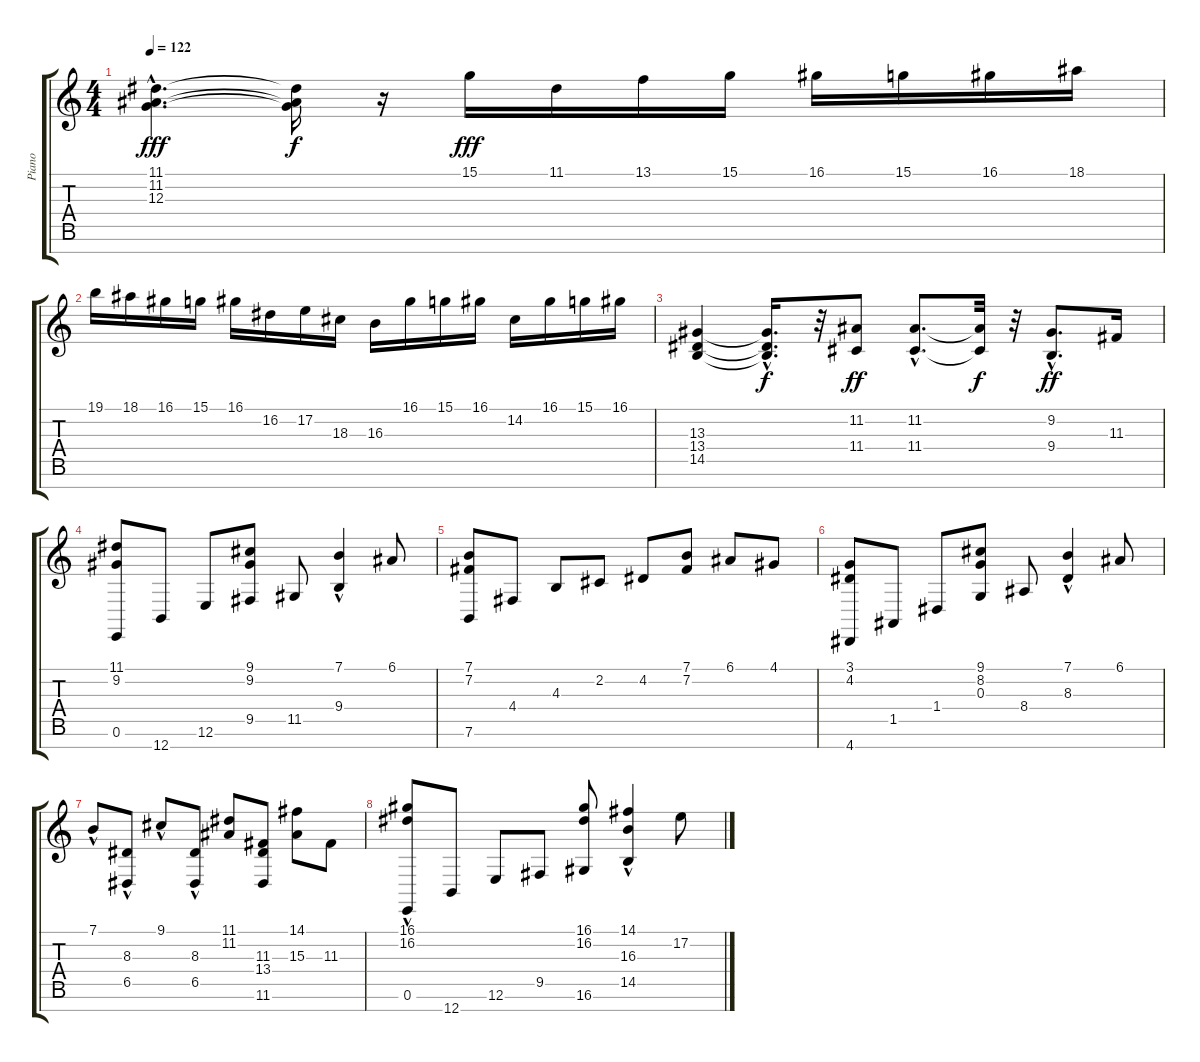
\track ("Piano" "Piano") {instrument brightacousticpiano}
\staff {score tabs}
\tuning (E4 B3 G3 D3 A2 E2 B1) {hide}
\ts (4 4)
\tempo 122
\clef g2
\ks c
(11.1{hac} 11.2{hac} 12.3{hac}).4{d dy fff} (11.1{t} 11.2{t} 12.3{t}).16{dy f} r.16 15.1.16{dy fff} 11.1.16 13.1.16 15.1.16 16.1.16 15.1.16 16.1.16 18.1.16 |
19.1.16 18.1.16 16.1.16 15.1.16 16.1.16 16.2.16 17.2.16 18.3.16 16.3.16 16.1.16 15.1.16 16.1.16 14.2.16 16.1.16 15.1.16 16.1.16 |
(13.3 13.4 14.5).4 (13.3{hac t} 13.4{hac t} 14.5{hac t}).16{d dy f} r.32 (11.2 11.4).8{dy ff} (11.2{hac} 11.4{hac}).8{d} (11.2{t} 11.4{t}).32{dy f} r.32 (9.2{hac} 9.4{hac}).8{d dy ff} 11.3.16 |
(11.1 9.2 0.6).8 12.7.8 12.6.8 (9.1 9.2 9.5).8 11.5.8 (7.1{hac} 9.4).4 6.1.8 |
(7.1 7.2 7.6).8 4.4.8 4.3.8 2.2.8 4.2.8 (7.1 7.2).8 6.1.8 4.1.8 |
(3.1 4.2 4.7).8 1.5.8 1.4.8 (9.1 8.2 0.3).8 8.4.8 (7.1{hac} 8.3).4 6.1.8 |
7.1{hac}.8 (8.3{hac} 6.5{hac}).8 9.1{hac}.8 (8.3{hac} 6.5{hac}).8 (11.1 11.2).8 (11.3 13.4 11.6).8 (14.1 15.3).8 11.3.8 |
(16.1{hac} 16.2{hac} 0.6).8 12.7.8 12.6.8 9.5.8 (16.1 16.2 16.6).8 (14.1{hac} 16.3{hac} 14.5).4 17.2.8
